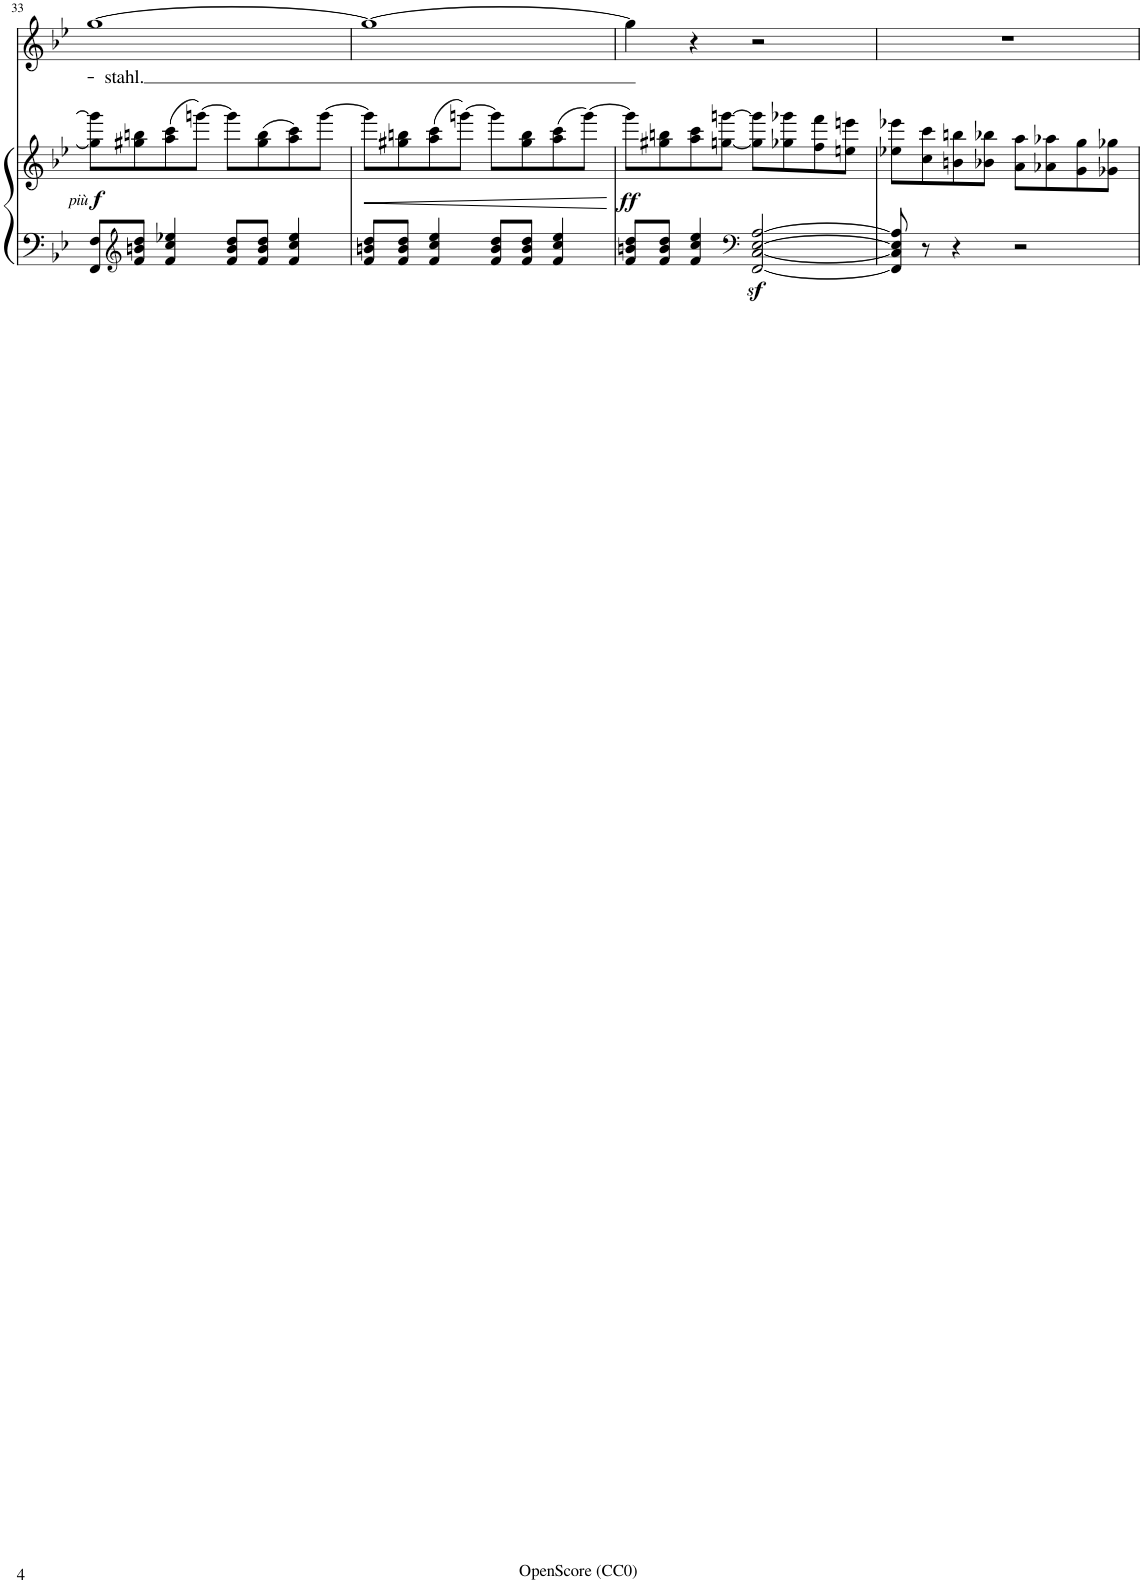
**kern	**kern	**dynam	**kern	**text
*part2	*part2	*part2	*part1	*part1
*staff3	*staff2	*staff2/3	*staff1	*staff1
*I"Piano	*	*	*I"Voice	*
*I'Pno	*	*	*	*
!!LO:PB:g=z
*clefF4	*clefG2	*	*clefG2	*
*k[b-e-]	*k[b-e-]	*	*k[b-e-]	*
*M4/4	*M4/4	*	*M4/4	*
=33	=33	=33	=33	=33
!	!	!LO:DY:b	!	!LO:LY:b
!	!	!LO:DY:n=1:b	!	!
8FF/ 8F/L	8gg\] 8ggg\]L	other-dynamics f	[1gg	-stahl.
*clefG2	*	*	*	*
8f/ 8bn/ 8dd/J	8gg#X\ 8bbn\	.	.	.
4f/ 4cc/ 4ee-X/	(8aa\ 8ccc\	.	.	.
.	[8gggn\J)	.	.	.
8f/ 8b/ 8dd/L	8ggg\L]	.	.	.
8f/ 8b/ 8dd/J	(8gg#\ 8bb\	.	.	.
4f/ 4cc/ 4ee-/	8aa\ 8ccc\)	.	.	.
.	[8ggg\J	.	.	.
=34	=34	=34	=34	=34
!	!	!LO:HP:b	!	!
8f/ 8bn/ 8dd/L	8ggg\L]	<	1gg_	.
8f/ 8b/ 8dd/J	8gg#X\ 8bbn\	.	.	.
4f/ 4cc/ 4ee-/	(8aa\ 8ccc\	.	.	.
.	[8gggn\J)	.	.	.
8f/ 8b/ 8dd/L	8ggg\L]	.	.	.
8f/ 8b/ 8dd/J	8gg#\ 8bb\	.	.	.
4f/ 4cc/ 4ee-/	(8aa\ 8ccc\	.	.	.
.	[8ggg\J)	.	.	.
.	.	[	.	.
=35	=35	=35	=35	=35
!	!	!LO:DY:b	!	!
8f/ 8bn/ 8dd/L	8ggg\L]	ff	4gg\]	.
8f/ 8b/ 8dd/J	8gg#X\ 8bbn\	.	.	.
4f/ 4cc/ 4ee-/	8aa\ 8ccc\	.	4r	.
.	[8ggn\ [8gggn\J	.	.	.
*clefF4	*	*	*	*
[2FF/z< [2C/z< [2E-/z< [2A/z<	8gg\] 8ggg\]L	.	2r	.
.	8gg-X\ 8ggg-X\	.	.	.
.	8ff\ 8fff\	.	.	.
.	8een\ 8eeen\J	.	.	.
=36	=36	=36	=36	=36
8FF/] 8C/] 8E-/] 8A/]	8ee-X\ 8eee-X\L	.	1r	.
8r	8cc\ 8ccc\	.	.	.
4r	8bn\ 8bbn\	.	.	.
.	8b-X\ 8bb-X\J	.	.	.
2r	8a\ 8aa\L	.	.	.
.	8a-X\ 8aa-X\	.	.	.
.	8g\ 8gg\	.	.	.
.	8g-X\ 8gg-X\J	.	.	.
=	=	=	=	=
*-	*-	*-	*-	*-
